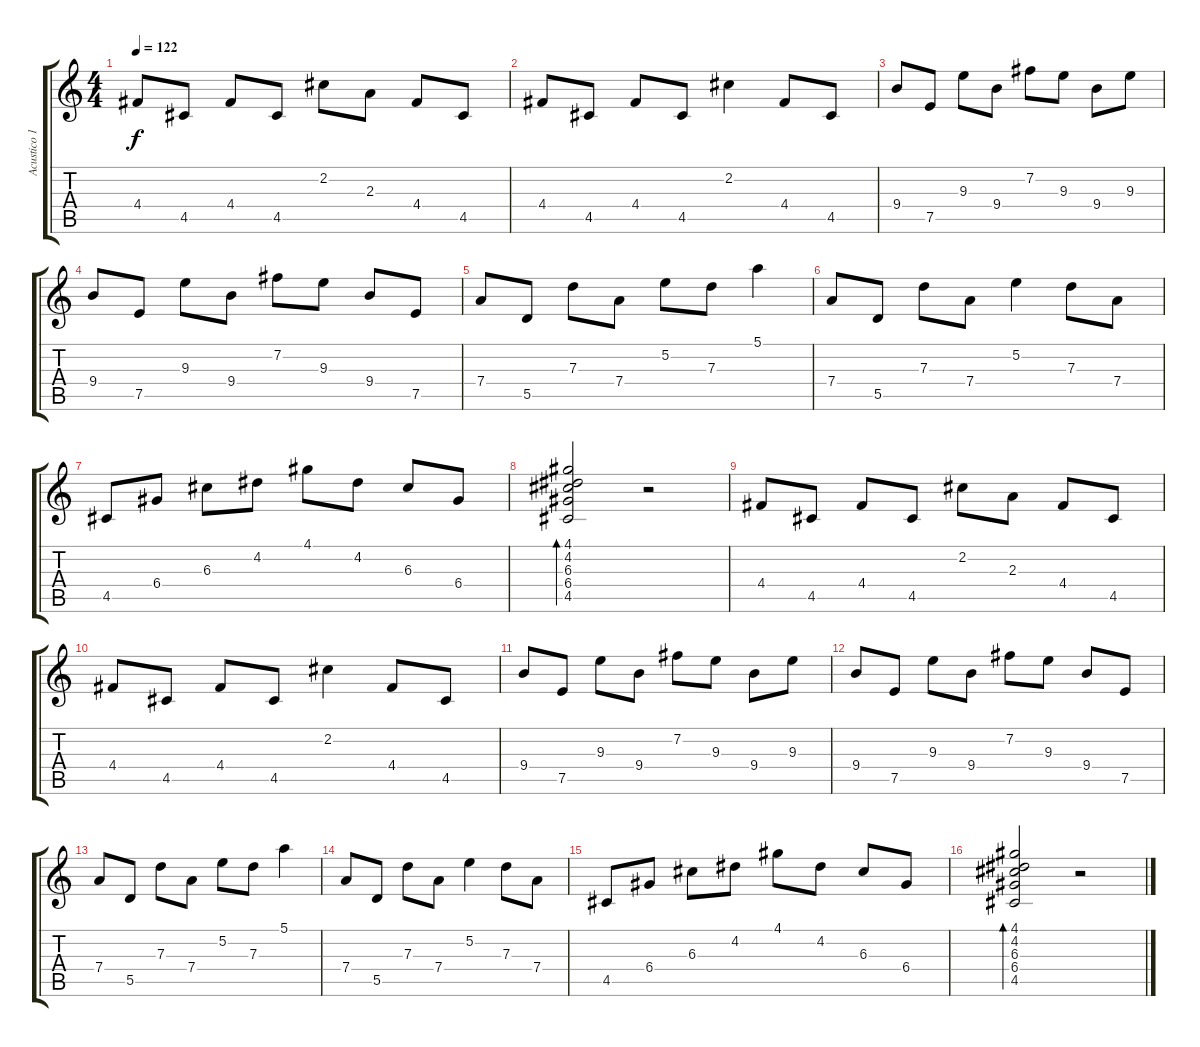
\track ("Acustico 1" "Acustico 1") {instrument acousticguitarnylon}
\staff {score tabs}
\tuning (E4 B3 G3 D3 A2 E2) {hide}
\ts (4 4)
\tempo 122
\clef g2
\ks c
4.4.8{dy f} 4.5.8 4.4.8 4.5.8 2.2.8 2.3.8 4.4.8 4.5.8 |
4.4.8 4.5.8 4.4.8 4.5.8 2.2.4 4.4.8 4.5.8 |
9.4.8 7.5.8 9.3.8 9.4.8 7.2.8 9.3.8 9.4.8 9.3.8 |
9.4.8 7.5.8 9.3.8 9.4.8 7.2.8 9.3.8 9.4.8 7.5.8 |
7.4.8 5.5.8 7.3.8 7.4.8 5.2.8 7.3.8 5.1.4 |
7.4.8 5.5.8 7.3.8 7.4.8 5.2.4 7.3.8 7.4.8 |
4.5.8 6.4.8 6.3.8 4.2.8 4.1.8 4.2.8 6.3.8 6.4.8 |
(4.1 4.2 6.3 6.4 4.5).2{bd 240} r.2 |
4.4.8 4.5.8 4.4.8 4.5.8 2.2.8 2.3.8 4.4.8 4.5.8 |
4.4.8 4.5.8 4.4.8 4.5.8 2.2.4 4.4.8 4.5.8 |
9.4.8 7.5.8 9.3.8 9.4.8 7.2.8 9.3.8 9.4.8 9.3.8 |
9.4.8 7.5.8 9.3.8 9.4.8 7.2.8 9.3.8 9.4.8 7.5.8 |
7.4.8 5.5.8 7.3.8 7.4.8 5.2.8 7.3.8 5.1.4 |
7.4.8 5.5.8 7.3.8 7.4.8 5.2.4 7.3.8 7.4.8 |
4.5.8 6.4.8 6.3.8 4.2.8 4.1.8 4.2.8 6.3.8 6.4.8 |
(4.1 4.2 6.3 6.4 4.5).2{bd 240} r.2
